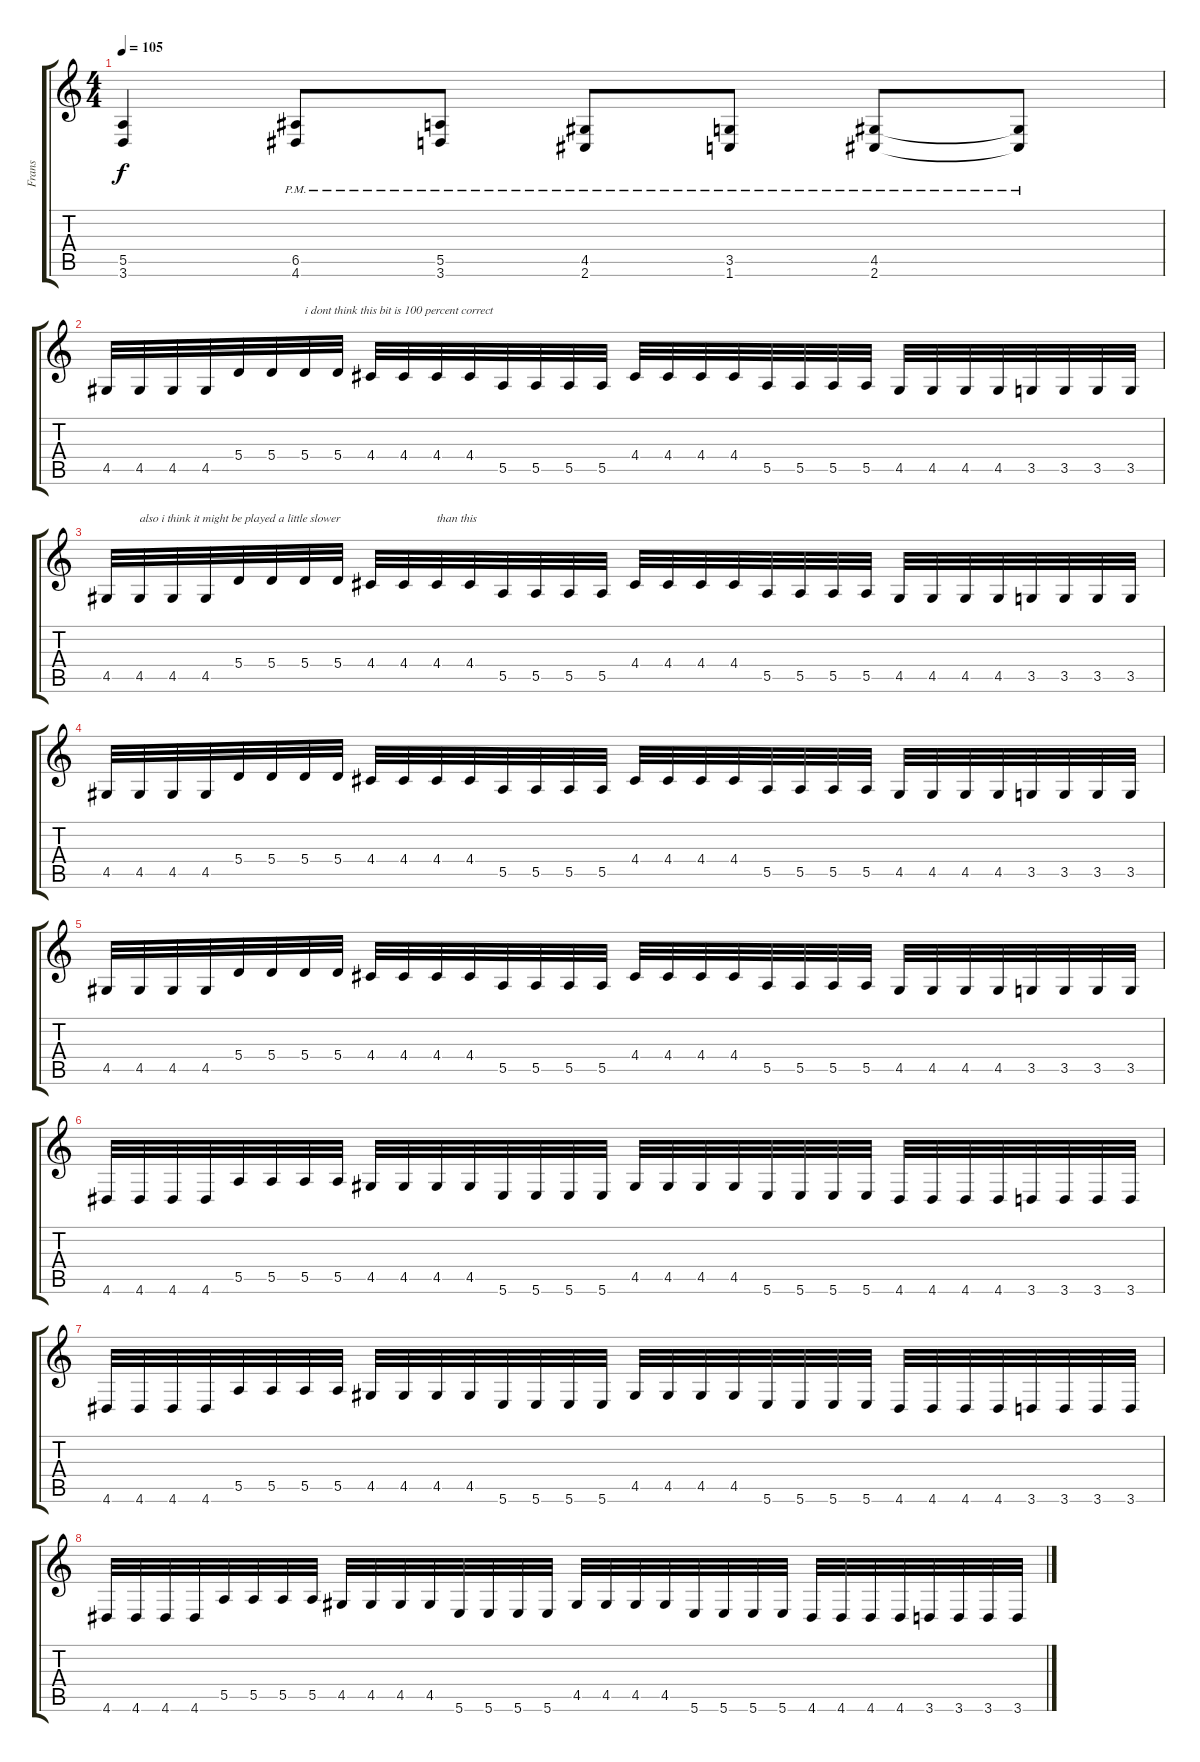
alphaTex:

\track ("Frans" "Frans") {instrument distortionguitar}
\staff {score tabs}
\tuning (B3 Gb3 D3 A2 E2 B1) {hide}
\ts (4 4)
\tempo 105
\clef g2
\ks c
(5.5 3.6).4{dy f} (6.5{pm} 4.6).8 (5.5{pm} 3.6{pm}).8 (4.5{pm} 2.6{pm}).8 (3.5{pm} 1.6{pm}).8 (4.5 2.6{pm}).8 (4.5{pm t} 2.6{pm t}).8 |
4.5.32 4.5.32 4.5.32 4.5.32 5.4.32 5.4.32 5.4.32{txt "i dont think this bit is 100 percent correct"} 5.4.32 4.4.32 4.4.32 4.4.32 4.4.32 5.5.32 5.5.32 5.5.32 5.5.32 4.4.32 4.4.32 4.4.32 4.4.32 5.5.32 5.5.32 5.5.32 5.5.32 4.5.32 4.5.32 4.5.32 4.5.32 3.5.32 3.5.32 3.5.32 3.5.32 |
4.5.32 4.5.32{txt "also i think it might be played a little slower"} 4.5.32 4.5.32 5.4.32 5.4.32 5.4.32 5.4.32 4.4.32 4.4.32 4.4.32{txt "than this"} 4.4.32 5.5.32 5.5.32 5.5.32 5.5.32 4.4.32 4.4.32 4.4.32 4.4.32 5.5.32 5.5.32 5.5.32 5.5.32 4.5.32 4.5.32 4.5.32 4.5.32 3.5.32 3.5.32 3.5.32 3.5.32 |
4.5.32 4.5.32 4.5.32 4.5.32 5.4.32 5.4.32 5.4.32 5.4.32 4.4.32 4.4.32 4.4.32 4.4.32 5.5.32 5.5.32 5.5.32 5.5.32 4.4.32 4.4.32 4.4.32 4.4.32 5.5.32 5.5.32 5.5.32 5.5.32 4.5.32 4.5.32 4.5.32 4.5.32 3.5.32 3.5.32 3.5.32 3.5.32 |
4.5.32 4.5.32 4.5.32 4.5.32 5.4.32 5.4.32 5.4.32 5.4.32 4.4.32 4.4.32 4.4.32 4.4.32 5.5.32 5.5.32 5.5.32 5.5.32 4.4.32 4.4.32 4.4.32 4.4.32 5.5.32 5.5.32 5.5.32 5.5.32 4.5.32 4.5.32 4.5.32 4.5.32 3.5.32 3.5.32 3.5.32 3.5.32 |
4.6.32 4.6.32 4.6.32 4.6.32 5.5.32 5.5.32 5.5.32 5.5.32 4.5.32 4.5.32 4.5.32 4.5.32 5.6.32 5.6.32 5.6.32 5.6.32 4.5.32 4.5.32 4.5.32 4.5.32 5.6.32 5.6.32 5.6.32 5.6.32 4.6.32 4.6.32 4.6.32 4.6.32 3.6.32 3.6.32 3.6.32 3.6.32 |
4.6.32 4.6.32 4.6.32 4.6.32 5.5.32 5.5.32 5.5.32 5.5.32 4.5.32 4.5.32 4.5.32 4.5.32 5.6.32 5.6.32 5.6.32 5.6.32 4.5.32 4.5.32 4.5.32 4.5.32 5.6.32 5.6.32 5.6.32 5.6.32 4.6.32 4.6.32 4.6.32 4.6.32 3.6.32 3.6.32 3.6.32 3.6.32 |
4.6.32 4.6.32 4.6.32 4.6.32 5.5.32 5.5.32 5.5.32 5.5.32 4.5.32 4.5.32 4.5.32 4.5.32 5.6.32 5.6.32 5.6.32 5.6.32 4.5.32 4.5.32 4.5.32 4.5.32 5.6.32 5.6.32 5.6.32 5.6.32 4.6.32 4.6.32 4.6.32 4.6.32 3.6.32 3.6.32 3.6.32 3.6.32
